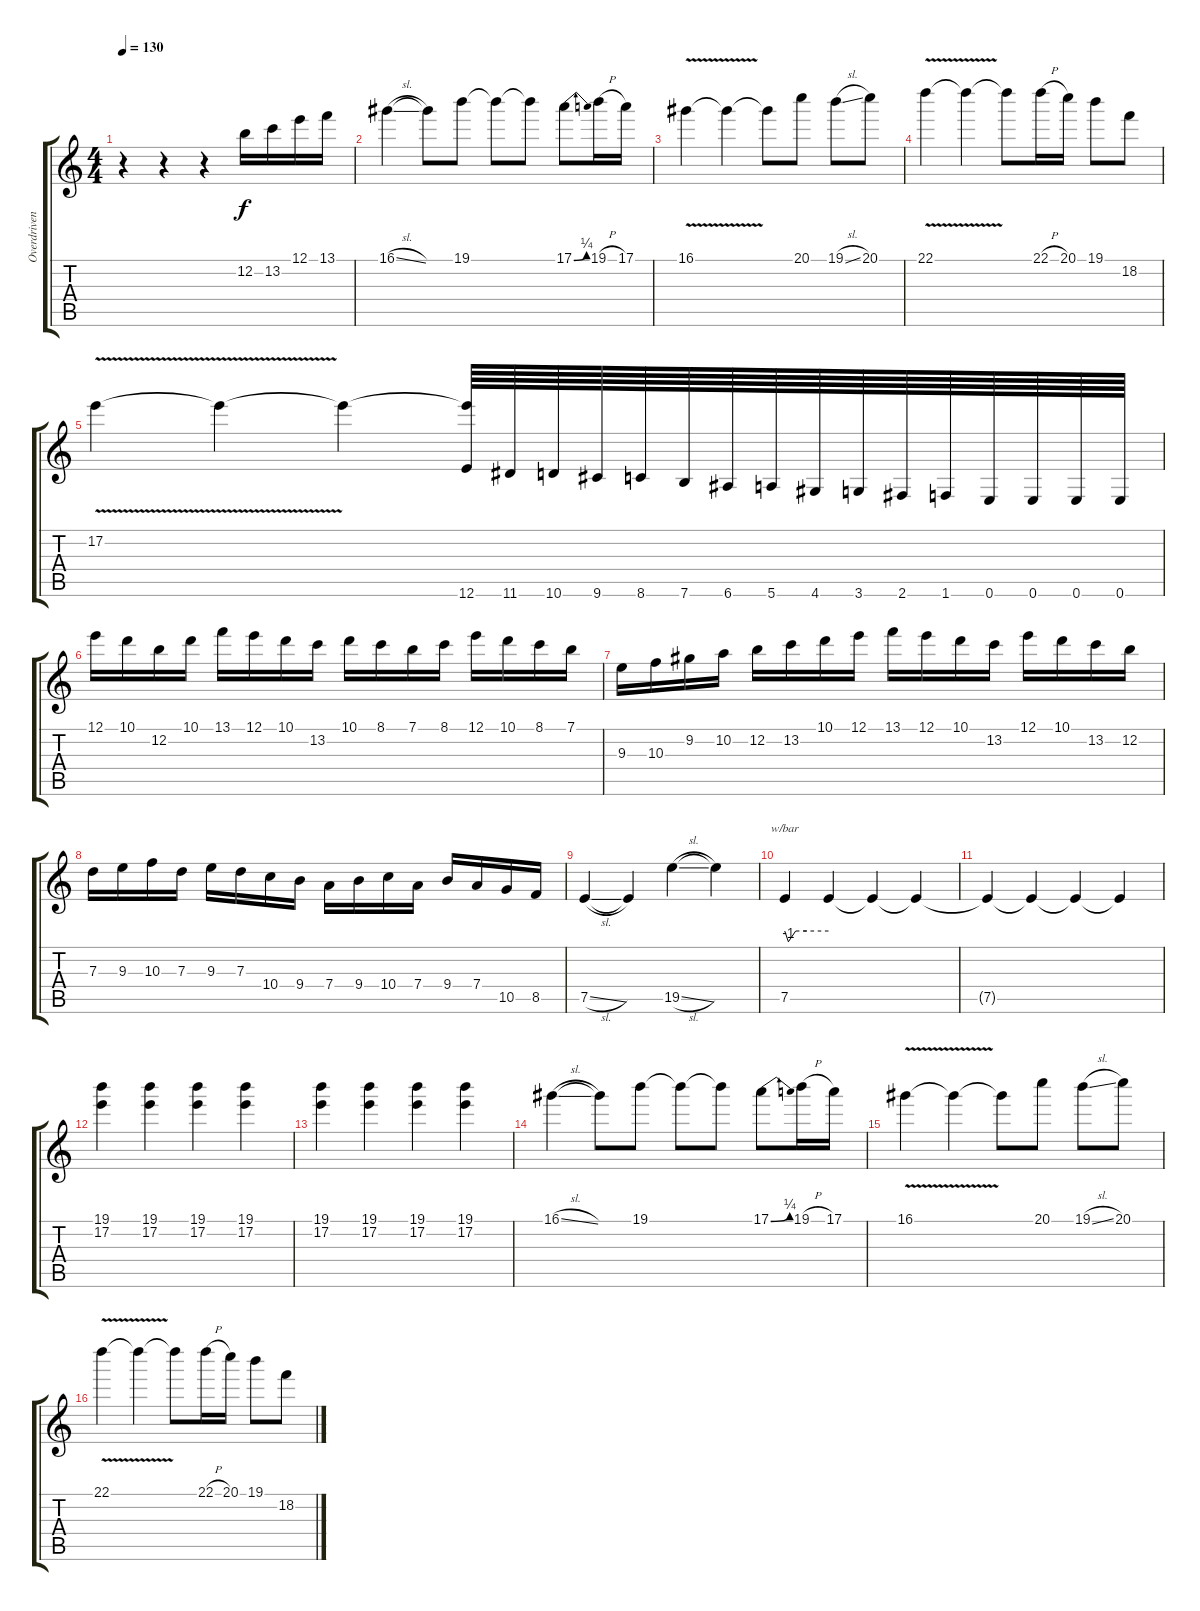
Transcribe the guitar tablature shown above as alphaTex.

\track ("Overdriven Back-Solo Guitar" "Overdriven") {instrument overdrivenguitar}
\staff {score tabs}
\tuning (E4 B3 G3 D3 A2 E2) {hide}
\ts (4 4)
\tempo 130
\clef g2
\ks c
r.4{dy f} r.4 r.4 12.2.16 13.2.16 12.1.16 13.1.16 |
16.1{sl}.4 16.1{t}.8 19.1.8 19.1{t}.8 19.1{t}.8 17.1{be (bend 0 0 60 1)}.8 19.1{h}.16 17.1.16 |
16.1{v}.4 16.1{t}.4 16.1{t}.8 20.1.8 19.1{sl}.8 20.1.8 |
22.1{v}.4 22.1{t}.4 22.1{t}.8 22.1{h}.16 20.1.16 19.1.8 18.2.8 |
17.2{v}.4 17.2{t}.4 17.2{t}.4 (17.2{t} 12.6).64{instrument guitarfretnoise} 11.6.64 10.6.64 9.6.64 8.6.64 7.6.64 6.6.64 5.6.64 4.6.64 3.6.64 2.6.64 1.6.64 0.6.64 0.6.64 0.6.64 0.6.64 |
12.1.16{volume 15 instrument overdrivenguitar} 10.1.16 12.2.16 10.1.16 13.1.16 12.1.16 10.1.16 13.2.16 10.1.16 8.1.16 7.1.16 8.1.16 12.1.16 10.1.16 8.1.16 7.1.16 |
9.3.16 10.3.16 9.2.16 10.2.16 12.2.16 13.2.16 10.1.16 12.1.16 13.1.16 12.1.16 10.1.16 13.2.16 12.1.16 10.1.16 13.2.16 12.2.16 |
7.3.16 9.3.16 10.3.16 7.3.16 9.3.16 7.3.16 10.4.16 9.4.16 7.4.16 9.4.16 10.4.16 7.4.16 9.4.16 7.4.16 10.5.16 8.5.16 |
7.5{sl}.4 7.5{t}.4 19.5{sl}.4 19.5{t}.4 |
7.5.4{tbe (custom default 0 0 5 -4 15 0 30 0 60 0)} 7.5{t}.4 7.5{t}.4 7.5{t}.4 |
7.5{t}.4 7.5{t}.4 7.5{t}.4 7.5{t}.4 |
(19.1 17.2).4{volume 16 balance 0} (19.1 17.2).4{volume 12 balance 2} (19.1 17.2).4{volume 10 balance 4} (19.1 17.2).4{volume 8 balance 6} |
(19.1 17.2).4{volume 16 balance 16} (19.1 17.2).4{volume 12 balance 14} (19.1 17.2).4{volume 10 balance 12} (19.1 17.2).4{volume 8 balance 10} |
16.1{sl}.4{volume 15 balance 2} 16.1{t}.8 19.1.8 19.1{t}.8 19.1{t}.8 17.1{be (bend 0 0 60 1)}.8 19.1{h}.16 17.1.16 |
16.1{v}.4 16.1{t}.4 16.1{t}.8 20.1.8 19.1{sl}.8 20.1.8 |
22.1{v}.4 22.1{t}.4 22.1{t}.8 22.1{h}.16 20.1.16 19.1.8 18.2.8
